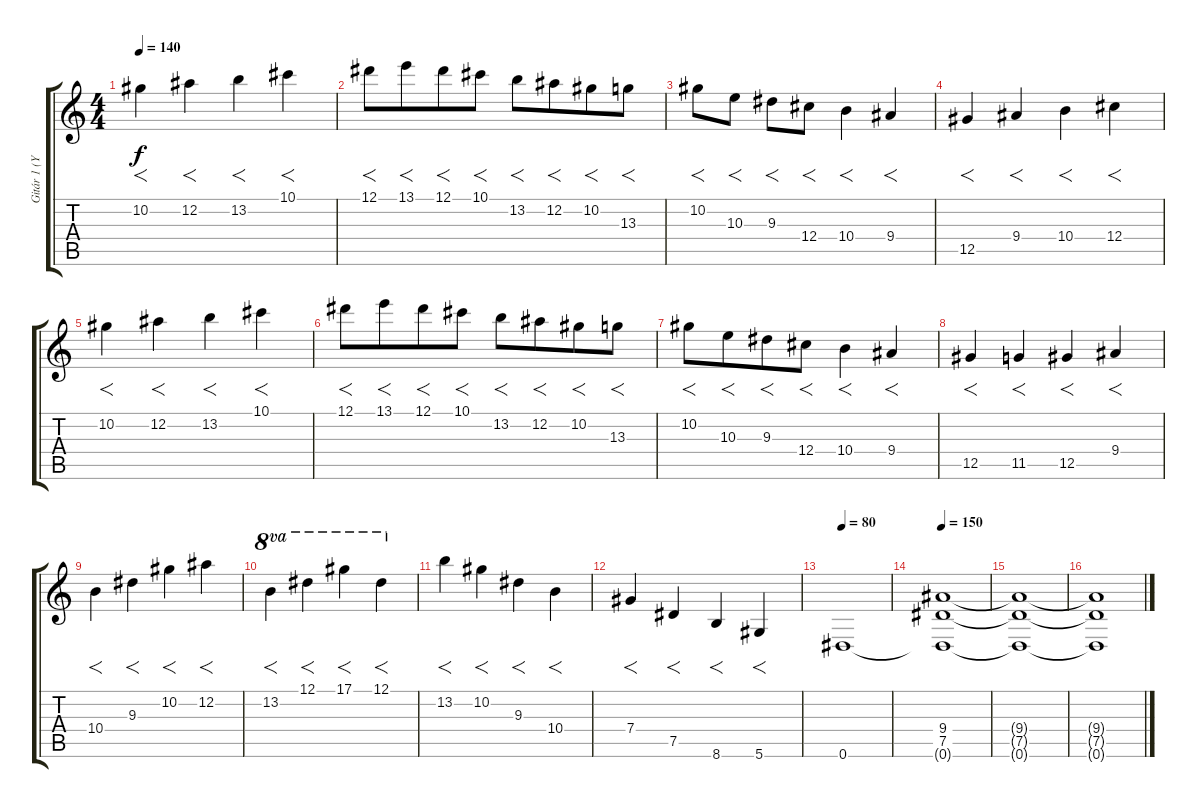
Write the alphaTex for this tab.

\track ("Gitár 1 (Yngwie Mamsteen)" "Gitár 1 (Y") {instrument distortionguitar}
\staff {score tabs}
\tuning (Eb4 Bb3 Gb3 Db3 Ab2 Eb2) {hide}
\ts (4 4)
\tempo 140
\clef g2
\ks c
10.2.4{f dy f instrument distortionguitar} 12.2.4{f} 13.2.4{f} 10.1.4{f} |
12.1.8{f} 13.1.8{f beam merge} 12.1.8{f} 10.1.8{f} 13.2.8{f} 12.2.8{f beam merge} 10.2.8{f} 13.3.8{f} |
10.2.8{f} 10.3.8{f} 9.3.8{f} 12.4.8{f} 10.4.4{f} 9.4.4{f} |
12.5.4{f} 9.4.4{f} 10.4.4{f} 12.4.4{f} |
10.2.4{f} 12.2.4{f} 13.2.4{f} 10.1.4{f} |
12.1.8{f} 13.1.8{f beam merge} 12.1.8{f} 10.1.8{f} 13.2.8{f} 12.2.8{f beam merge} 10.2.8{f} 13.3.8{f} |
10.2.8{f} 10.3.8{f beam merge} 9.3.8{f} 12.4.8{f} 10.4.4{f} 9.4.4{f} |
12.5.4{f} 11.5.4{f} 12.5.4{f} 9.4.4{f} |
10.4.4{f} 9.3.4{f} 10.2.4{f} 12.2.4{f} |
13.2.4{f ot 8va} 12.1.4{f ot 8va} 17.1.4{f ot 8va} 12.1.4{f ot 8va} |
13.2.4{f} 10.2.4{f} 9.3.4{f} 10.4.4{f} |
7.4.4{f} 7.5.4{f} 8.6.4{f} 5.6.4{f} |
\tempo 80
0.6.1 |
\tempo 150
(9.4 7.5 0.6{t}).1 |
(9.4{t} 7.5{t} 0.6{t}).1 |
(9.4{t} 7.5{t} 0.6{t}).1
